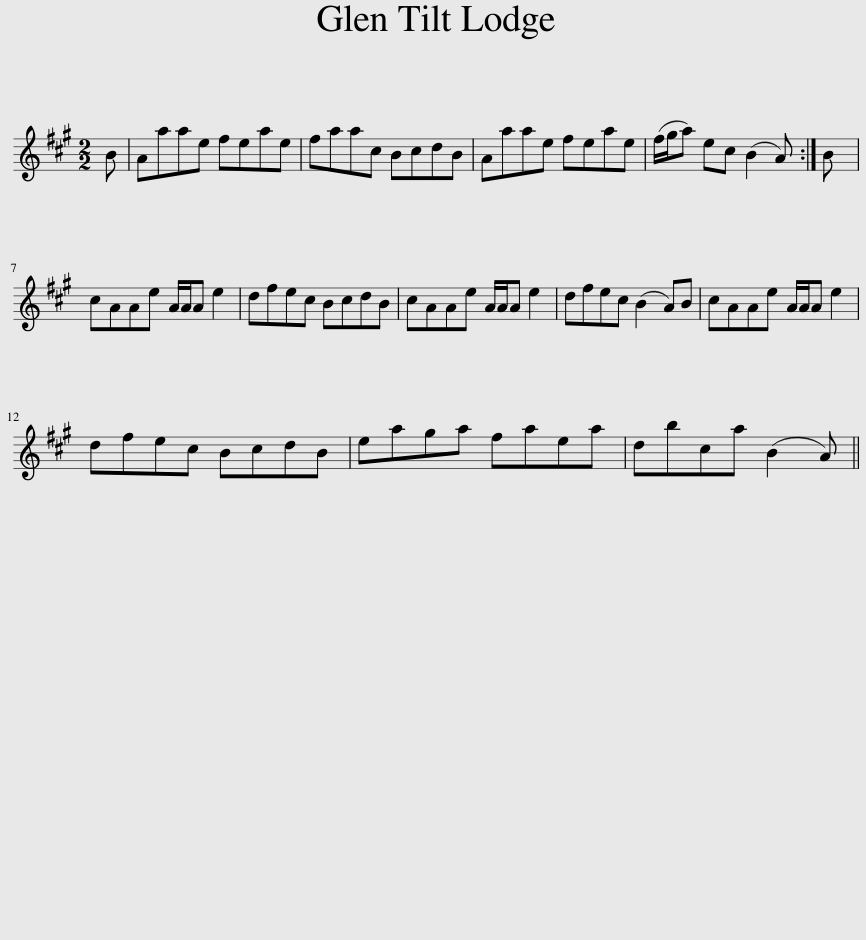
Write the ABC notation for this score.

X:1
L:1/8
M:2/2
I:linebreak $
K:A
V:1 treble
V:1
 B | Aaae feae | faac BcdB | Aaae feae | (f/g/a) ec (B2 A) :| %5
 B |$ cAAe A/A/A e2 | dfec BcdB | cAAe A/A/A e2 | dfec (B2 A)B | %10
 cAAe A/A/A e2 |$ dfec BcdB | eaga faea | dbca (B2 A) || %14
